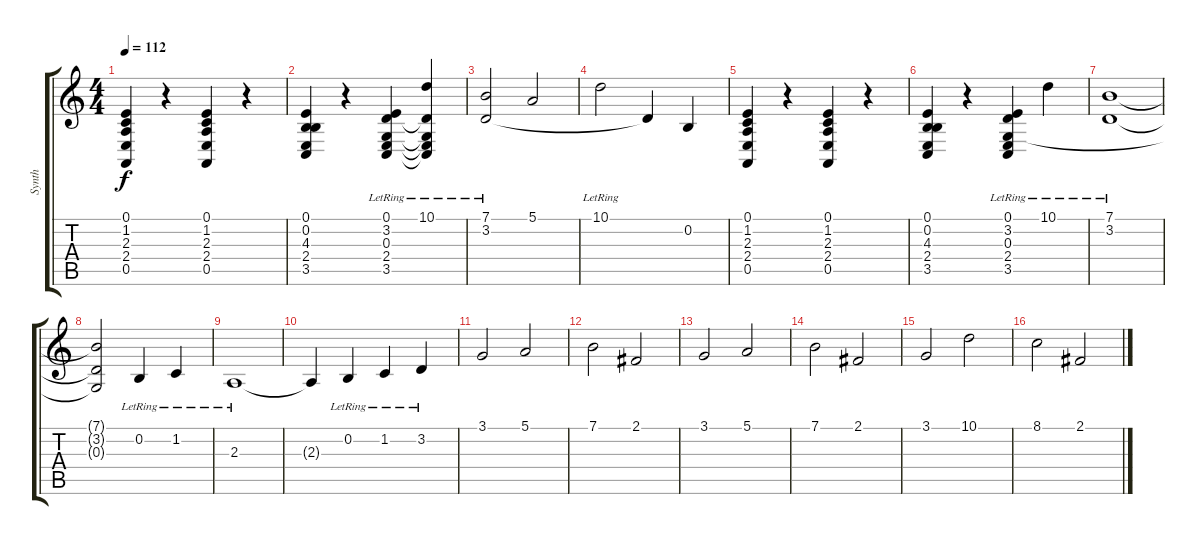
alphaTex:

\track ("Synth" "Synth") {instrument synthstrings1}
\staff {score tabs}
\tuning (E4 B3 G3 D3 A2 E2) {hide}
\ts (4 4)
\tempo 112
\clef g2
\ks c
(0.1 1.2 2.3 2.4 0.5).4{dy f volume 11 instrument synthstrings1} r.4 (0.1 1.2 2.3 2.4 0.5).4 r.4 |
(0.1 0.2 4.3 2.4 3.5).4 r.4 (0.1{lr} 3.2 0.3 2.4 3.5).4 (10.1{lr} 3.2{t} 0.3{t} 2.4{t} 3.5{t}).4 |
(7.1 3.2{lr}).2 5.1.2 |
10.1{lr}.2 3.2{t}.4 0.2.4 |
(0.1 1.2 2.3 2.4 0.5).4{volume 11 instrument synthstrings1} r.4 (0.1 1.2 2.3 2.4 0.5).4 r.4 |
(0.1 0.2 4.3 2.4 3.5).4 r.4 (0.1{lr} 3.2{lr} 0.3{lr} 2.4{lr} 3.5{lr}).4 10.1{lr}.4 |
(7.1{lr} 3.2).1 |
(7.1{t} 3.2{t} 0.3{t}).2 0.2{lr}.4 1.2{lr}.4 |
2.3{lr}.1 |
2.3{t}.4 0.2{lr}.4 1.2{lr}.4 3.2{lr}.4 |
3.1.2{volume 11} 5.1.2 |
7.1.2 2.1.2 |
3.1.2{volume 10} 5.1.2 |
7.1.2 2.1.2 |
3.1.2{volume 10} 10.1.2 |
8.1.2 2.1.2
